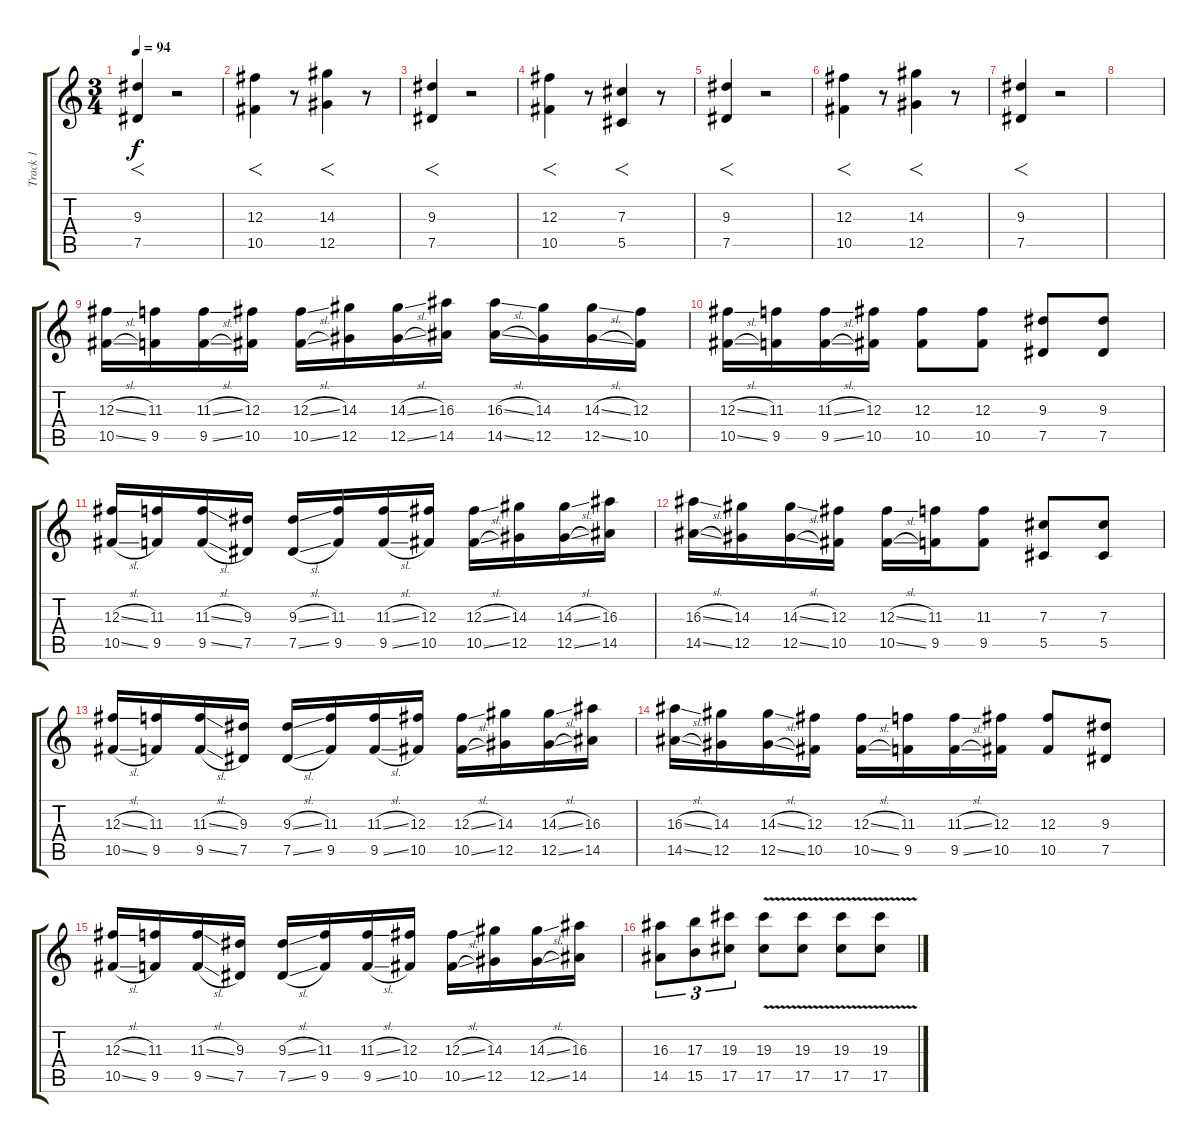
\track ("Track 1" "Track 1") {instrument distortionguitar}
\staff {score tabs}
\tuning (Eb4 Bb3 Gb3 Db3 Ab2 Db2) {hide}
\ts (3 4)
\tempo 94
\clef g2
\ks c
(9.3 7.5).4{f dy f instrument electricguitarjazz} r.2 |
(12.3 10.5).4{f} r.8 (14.3 12.5).4{f} r.8 |
(9.3 7.5).4{f} r.2 |
(12.3 10.5).4{f} r.8 (7.3 5.5).4{f} r.8 |
(9.3 7.5).4{f} r.2 |
(12.3 10.5).4{f} r.8 (14.3 12.5).4{f} r.8 |
(9.3 7.5).4{f} r.2 |
|
(12.3{sl} 10.5{sl}).16{instrument distortionguitar} (11.3 9.5).16 (11.3{sl} 9.5{sl}).16 (12.3 10.5).16 (12.3{sl} 10.5{sl}).16 (14.3 12.5).16 (14.3{sl} 12.5{sl}).16 (16.3 14.5).16 (16.3{sl} 14.5{sl}).16 (14.3 12.5).16 (14.3{sl} 12.5{sl}).16 (12.3 10.5).16 |
(12.3{sl} 10.5{sl}).16 (11.3 9.5).16 (11.3{sl} 9.5{sl}).16 (12.3 10.5).16 (12.3 10.5).8 (12.3 10.5).8 (9.3 7.5).8 (9.3 7.5).8 |
(12.3{sl} 10.5{sl}).16 (11.3 9.5).16 (11.3{sl} 9.5{sl}).16 (9.3 7.5).16 (9.3{sl} 7.5{sl}).16 (11.3 9.5).16 (11.3{sl} 9.5{sl}).16 (12.3 10.5).16 (12.3{sl} 10.5{sl}).16 (14.3 12.5).16 (14.3{sl} 12.5{sl}).16 (16.3 14.5).16 |
(16.3{sl} 14.5{sl}).16 (14.3 12.5).16 (14.3{sl} 12.5{sl}).16 (12.3 10.5).16 (12.3{sl} 10.5{sl}).16 (11.3 9.5).16 (11.3 9.5).8 (7.3 5.5).8 (7.3 5.5).8 |
(12.3{sl} 10.5{sl}).16 (11.3 9.5).16 (11.3{sl} 9.5{sl}).16 (9.3 7.5).16 (9.3{sl} 7.5{sl}).16 (11.3 9.5).16 (11.3{sl} 9.5{sl}).16 (12.3 10.5).16 (12.3{sl} 10.5{sl}).16 (14.3 12.5).16 (14.3{sl} 12.5{sl}).16 (16.3 14.5).16 |
(16.3{sl} 14.5{sl}).16 (14.3 12.5).16 (14.3{sl} 12.5{sl}).16 (12.3 10.5).16 (12.3{sl} 10.5{sl}).16 (11.3 9.5).16 (11.3{sl} 9.5{sl}).16 (12.3 10.5).16 (12.3 10.5).8 (9.3 7.5).8 |
(12.3{sl} 10.5{sl}).16 (11.3 9.5).16 (11.3{sl} 9.5{sl}).16 (9.3 7.5).16 (9.3{sl} 7.5{sl}).16 (11.3 9.5).16 (11.3{sl} 9.5{sl}).16 (12.3 10.5).16 (12.3{sl} 10.5{sl}).16 (14.3 12.5).16 (14.3{sl} 12.5{sl}).16 (16.3 14.5).16 |
(16.3 14.5).8{tu (3 2)} (17.3 15.5).8{tu (3 2)} (19.3 17.5).8{tu (3 2)} (19.3{v} 17.5{v}).8 (19.3{v} 17.5{v}).8 (19.3{v} 17.5{v}).8 (19.3{v} 17.5{v}).8
